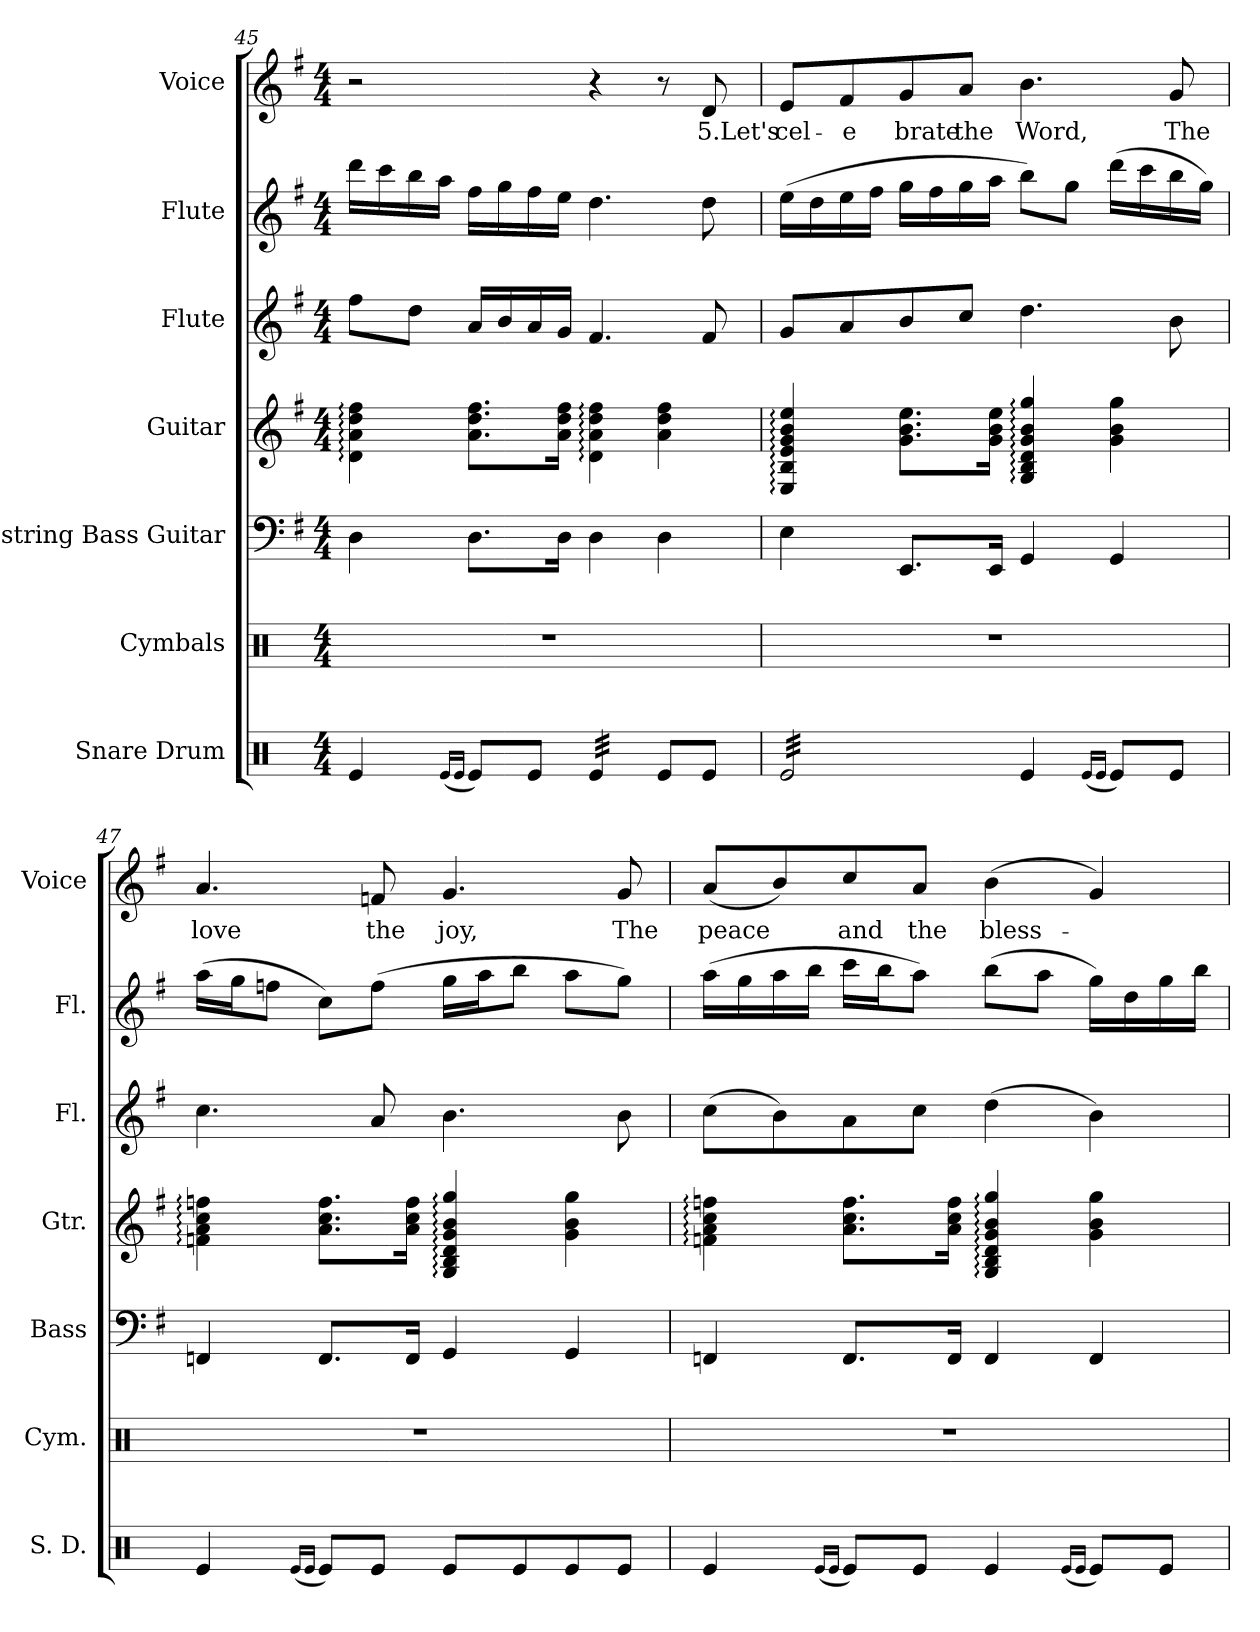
**kern	**kern	**kern	**kern	**kern	**kern	**kern	**text
*part7	*part6	*part5	*part4	*part3	*part2	*part1	*part1
*staff7	*staff6	*staff5	*staff4	*staff3	*staff2	*staff1	*staff1
*I"Snare Drum	*I"Cymbals	*I"4-string Bass Guitar	*I"Guitar	*I"Flute	*I"Flute	*I"Voice	*
*I'S. D.	*I'Cym.	*I'Bass	*I'Gtr.	*I'Fl.	*I'Fl.	*I'Voice	*
*clefX	*clefX	*clefF4	*clefG2	*clefG2	*clefG2	*clefG2	*
*	*	*ITrd7c12	*ITrd7c12	*	*	*	*
*k[]	*k[]	*k[f#]	*k[f#]	*k[f#]	*k[f#]	*k[f#]	*
*C:	*C:	*G:	*G:	*G:	*G:	*G:	*
*M4/4	*M4/4	*M4/4	*M4/4	*M4/4	*M4/4	*M4/4	*
=45	=45	=45	=45	=45	=45	=45	=45
4Rei/	1r	4DDi\	4Di\: 4Ai: 4di: 4f#i:	8ff#i\L	16dddi\LL	2r	.
.	.	.	.	.	16ccci\	.	.
.	.	.	.	8ddi\J	16bbi\	.	.
.	.	.	.	.	16aai\JJ	.	.
(16qRei/LL	.	.	.	.	.	.	.
16qRei/JJ	.	.	.	.	.	.	.
8Rei/L)	.	8.DDi\L	8.Ai\ 8.di 8.f#iL	16ai/LL	16ff#i\LL	.	.
.	.	.	.	16bi/	16ggi\	.	.
8Rei/J	.	.	.	16ai/	16ff#i\	.	.
.	.	16DDi\Jk	16Ai\ 16di 16f#iJk	16gi/JJ	16eei\JJ	.	.
*tremolo	*	*	*	*	*	*	*
32Rei/LLL	.	4DDi\	4Di\: 4Ai: 4di: 4f#i:	4.f#i/	4.ddi\	4r	.
32Rei/	.	.	.	.	.	.	.
32Rei/	.	.	.	.	.	.	.
32Rei/	.	.	.	.	.	.	.
32Rei/	.	.	.	.	.	.	.
32Rei/	.	.	.	.	.	.	.
32Rei/	.	.	.	.	.	.	.
32Rei/JJJ	.	.	.	.	.	.	.
*Xtremolo	*	*	*	*	*	*	*
8Rei/L	.	4DDi\	4Ai\ 4di 4f#i	.	.	8r	.
!	!	!	!	!	!	!	!LO:LY:b:color=#000000
8Rei/J	.	.	.	8f#i/	8ddi\	8di/	5.Let's
=46	=46	=46	=46	=46	=46	=46	=46
!	!	!	!	!	!	!	!LO:LY:b:color=#000000
*tremolo	*	*	*	*	*	*	*
32Rei/LLL	1r	4EEi\	4EEi/: 4BBi: 4Ei: 4Gi: 4Bi: 4ei:	8gi/L	(16eei\LL	8ei/L	cel-
32Rei/	.	.	.	.	.	.	.
32Rei/	.	.	.	.	16ddi\	.	.
32Rei/	.	.	.	.	.	.	.
!	!	!	!	!	!	!	!LO:LY:b:color=#000000
32Rei/	.	.	.	8ai/	16eei\	8f#i/	-e
32Rei/	.	.	.	.	.	.	.
32Rei/	.	.	.	.	16ff#i\JJ	.	.
32Rei/	.	.	.	.	.	.	.
!	!	!	!	!	!	!	!LO:LY:b:color=#000000
32Rei/	.	8.EEEi/L	8.Gi\ 8.Bi 8.eiL	8bi/	16ggi\LL	8gi/	brate
32Rei/	.	.	.	.	.	.	.
32Rei/	.	.	.	.	16ff#i\	.	.
32Rei/	.	.	.	.	.	.	.
!	!	!	!	!	!	!	!LO:LY:b:color=#000000
32Rei/	.	.	.	8cci/J	16ggi\	8ai/J	the
32Rei/	.	.	.	.	.	.	.
32Rei/	.	16EEEi/Jk	16Gi\ 16Bi 16eiJk	.	16aai\JJ	.	.
32Rei/JJJ	.	.	.	.	.	.	.
*Xtremolo	*	*	*	*	*	*	*
!	!	!	!	!	!	!	!LO:LY:b:color=#000000
4Rei/	.	4GGGi/	4GGi/: 4BBi: 4Di: 4Gi: 4Bi: 4gi:	4.ddi\	8bbi\L)	4.bi\	Word,
.	.	.	.	.	8ggi\J	.	.
(16qRei/LL	.	.	.	.	.	.	.
16qRei/JJ	.	.	.	.	.	.	.
8Rei/L)	.	4GGGi/	4Gi\ 4Bi 4gi	.	(16dddi\LL	.	.
.	.	.	.	.	16ccci\	.	.
!	!	!	!	!	!	!	!LO:LY:b:color=#000000
8Rei/J	.	.	.	8bi\	16bbi\	8gi/	The
.	.	.	.	.	16ggi\JJ)	.	.
=47	=47	=47	=47	=47	=47	=47	=47
!	!	!	!	!	!	!	!LO:LY:b:color=#000000
4Rei/	1r	4FFFni/	4Fni\: 4Ai: 4ci: 4fni:	4.cci\	(16aai\LL	4.ai/	love
.	.	.	.	.	16ggi\J	.	.
.	.	.	.	.	8ffni\J	.	.
(16qRei/LL	.	.	.	.	.	.	.
16qRei/JJ	.	.	.	.	.	.	.
8Rei/L)	.	8.FFFi/L	8.Ai\ 8.ci 8.fiL	.	8cci\L)	.	.
!	!	!	!	!	!	!	!LO:LY:b:color=#000000
8Rei/J	.	.	.	8ai/	(8ffi\J	8fni/	the
.	.	16FFFi/Jk	16Ai\ 16ci 16fiJk	.	.	.	.
!	!	!	!	!	!	!	!LO:LY:b:color=#000000
8Rei/L	.	4GGGi/	4GGi/: 4BBi: 4Di: 4Gi: 4Bi: 4gi:	4.bi\	16ggi\LL	4.gi/	joy,
.	.	.	.	.	16aai\J	.	.
8Rei/	.	.	.	.	8bbi\J	.	.
8Rei/	.	4GGGi/	4Gi\ 4Bi 4gi	.	8aai\L	.	.
!	!	!	!	!	!	!	!LO:LY:b:color=#000000
8Rei/J	.	.	.	8bi\	8ggi\J)	8gi/	The
!!LO:LB:g=z
=48	=48	=48	=48	=48	=48	=48	=48
!	!	!	!	!	!	!	!LO:LY:b:color=#000000
4Rei/	1r	4FFFni/	4Fni\: 4Ai: 4ci: 4fni:	(8cci\L	(16aai\LL	(8ai/L	peace
.	.	.	.	.	16ggi\	.	.
.	.	.	.	8bi\)	16aai\	8bi/)	.
.	.	.	.	.	16bbi\JJ	.	.
(16qRei/LL	.	.	.	.	.	.	.
16qRei/JJ	.	.	.	.	.	.	.
!	!	!	!	!	!	!	!LO:LY:b:color=#000000
8Rei/L)	.	8.FFFi/L	8.Ai\ 8.ci 8.fiL	8ai\	16ccci\LL	8cci/	and
.	.	.	.	.	16bbi\J	.	.
!	!	!	!	!	!	!	!LO:LY:b:color=#000000
8Rei/J	.	.	.	8cci\J	8aai\J)	8ai/J	the
.	.	16FFFi/Jk	16Ai\ 16ci 16fiJk	.	.	.	.
!	!	!	!	!	!	!	!LO:LY:b:color=#000000
4Rei/	.	4FFFi/	4GGi/: 4BBi: 4Di: 4Gi: 4Bi: 4gi:	(4ddi\	(8bbi\L	(4bi\	bless-
.	.	.	.	.	8aai\J	.	.
(16qRei/LL	.	.	.	.	.	.	.
16qRei/JJ	.	.	.	.	.	.	.
8Rei/L)	.	4FFFi/	4Gi\ 4Bi 4gi	4bi\)	16ggi\LL)	4gi/)	.
.	.	.	.	.	16ddi\	.	.
8Rei/J	.	.	.	.	16ggi\	.	.
.	.	.	.	.	16bbi\JJ	.	.
=	=	=	=	=	=	=	=
*-	*-	*-	*-	*-	*-	*-	*-
